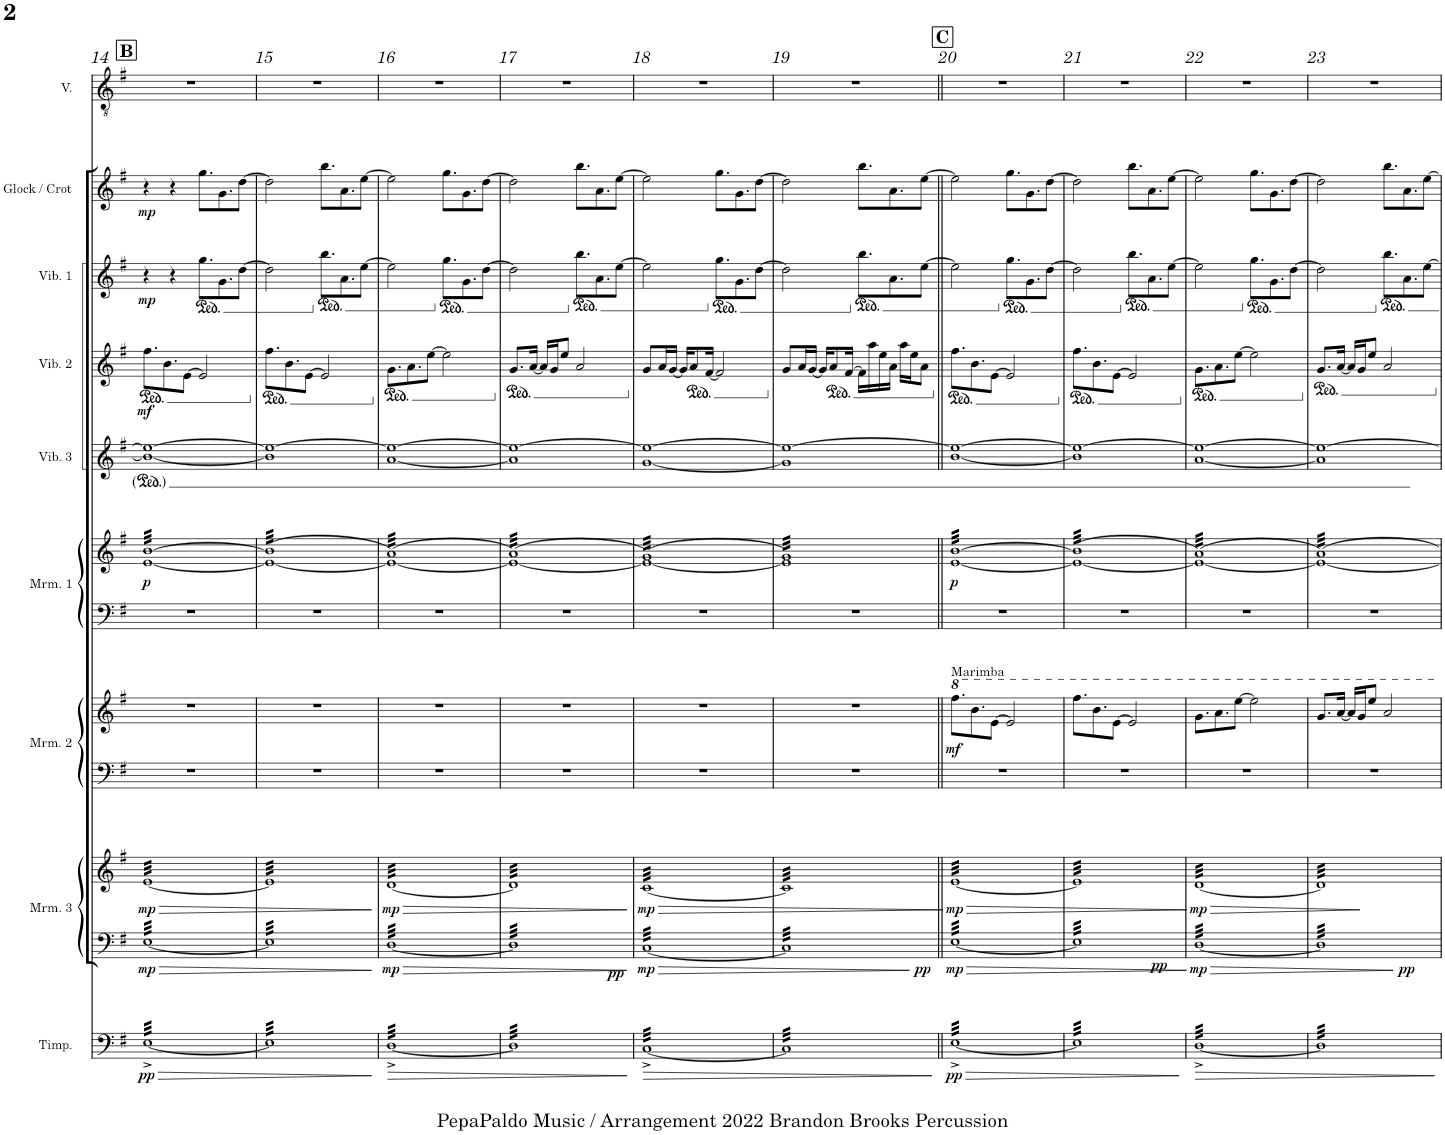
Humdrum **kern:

**kern	**dynam	**kern	**kern	**dynam	**kern	**kern	**dynam	**kern	**kern	**dynam	**kern	**kern	**dynam	**kern	**dynam	**kern	**dynam	**kern
*part9	*part9	*part8	*part8	*part8	*part7	*part7	*part7	*part6	*part6	*part6	*part5	*part4	*part4	*part3	*part3	*part2	*part2	*part1
*staff12	*staff12	*staff11	*staff10	*staff10/11	*staff9	*staff8	*staff8/9	*staff7	*staff6	*staff6/7	*staff5	*staff4	*staff4	*staff3	*staff3	*staff2	*staff2	*staff1
*I"Timpani	*	*I"Marimba 3	*	*	*I"Marimba 2	*	*	*I"Marimba 1	*	*	*I"Vibraphone 3	*I"Vibraphone 2	*	*I"Vibraphone 1	*	*I"Glock / Crot	*	*I"Voice
*I'Timp.	*	*I'Mrm. 3	*	*	*I'Mrm. 2	*	*	*I'Mrm. 1	*	*	*I'Vib. 3	*I'Vib. 2	*	*I'Vib. 1	*	*I'Glock / Crot	*	*I'V.
!!LO:PB:g=z
*clefF4	*	*clefF4	*clefG2	*	*clefF4	*clefG2	*	*clefF4	*clefG2	*	*clefG2	*clefG2	*	*clefG2	*	*clefG2	*	*clefGv2
*	*	*	*	*	*	*	*	*	*	*	*	*	*	*	*	*Trd-14c-24	*	*
*k[f#]	*	*k[f#]	*k[f#]	*	*k[f#]	*k[f#]	*	*k[f#]	*k[f#]	*	*k[f#]	*k[f#]	*	*k[f#]	*	*k[f#]	*	*k[f#]
*M4/4	*	*M4/4	*M4/4	*	*M4/4	*M4/4	*	*M4/4	*M4/4	*	*M4/4	*M4/4	*	*M4/4	*	*M4/4	*	*M4/4
!!LO:REH:place=s1:a:B:cj:fs=14:t=B
=14	=14	=14	=14	=14	=14	=14	=14	=14	=14	=14	=14	=14	=14	=14	=14	=14	=14	=14
!	!LO:HP:b	!	!	!LO:HP:b	!	!	!	!	!	!	!	!	!	!	!	!	!	!
*	*	*	*	*	*	*	*	*	*	*	*	*ped	*	*	*	*	*	*
!	!LO:DY:n=1:b	!	!	!LO:DY:n=1:b=2	!	!	!	!	!	!	!	!	!	!	!	!	!	!
!	!	!	!	!LO:DY:n=2:b	!	!	!	!	!	!LO:DY:b	!	!	!LO:DY:b	!	!LO:DY:b	!	!LO:DY:b	!
*tremolo	*	*	*	*	*	*	*	*	*	*	*	*	*	*	*	*	*	*
*	*	*tremolo	*	*	*	*	*	*	*	*	*	*	*	*	*	*	*	*
*	*	*	*tremolo	*	*	*	*	*	*	*	*	*	*	*	*	*	*	*
*	*	*	*	*	*	*	*	*	*tremolo	*	*	*	*	*	*	*	*	*
[32E^LLL	> pp	[32ELLL	[32eLLL	> mp mp	1r	1r	.	1r	[32e [32bLLL	p	1b_ 1ee_	8.ff#\L	mf	4r	mp	4r	mp	1r
32E^	.	32E	32e	.	.	.	.	.	32e 32b	.	.	.	.	.	.	.	.	.
32E^	.	32E	32e	.	.	.	.	.	32e 32b	.	.	.	.	.	.	.	.	.
32E^	.	32E	32e	.	.	.	.	.	32e 32b	.	.	.	.	.	.	.	.	.
32E^	.	32E	32e	.	.	.	.	.	32e 32b	.	.	.	.	.	.	.	.	.
32E^	.	32E	32e	.	.	.	.	.	32e 32b	.	.	.	.	.	.	.	.	.
32E^	.	32E	32e	.	.	.	.	.	32e 32b	.	.	8.b\	.	.	.	.	.	.
32E^	.	32E	32e	.	.	.	.	.	32e 32b	.	.	.	.	.	.	.	.	.
32E^	.	32E	32e	.	.	.	.	.	32e 32b	.	.	.	.	4r	.	4r	.	.
32E^	.	32E	32e	.	.	.	.	.	32e 32b	.	.	.	.	.	.	.	.	.
32E^	.	32E	32e	.	.	.	.	.	32e 32b	.	.	.	.	.	.	.	.	.
32E^	.	32E	32e	.	.	.	.	.	32e 32b	.	.	.	.	.	.	.	.	.
32E^	.	32E	32e	.	.	.	.	.	32e 32b	.	.	[8e\J	.	.	.	.	.	.
32E^	.	32E	32e	.	.	.	.	.	32e 32b	.	.	.	.	.	.	.	.	.
32E^	.	32E	32e	.	.	.	.	.	32e 32b	.	.	.	.	.	.	.	.	.
32E^	.	32E	32e	.	.	.	.	.	32e 32b	.	.	.	.	.	.	.	.	.
*	*	*	*	*	*	*	*	*	*	*	*	*	*	*ped	*	*	*	*
32E^	.	32E	32e	.	.	.	.	.	32e 32b	.	.	2e/]	.	8.gg\L	.	8.gg\L	.	.
32E^	.	32E	32e	.	.	.	.	.	32e 32b	.	.	.	.	.	.	.	.	.
32E^	.	32E	32e	.	.	.	.	.	32e 32b	.	.	.	.	.	.	.	.	.
32E^	.	32E	32e	.	.	.	.	.	32e 32b	.	.	.	.	.	.	.	.	.
32E^	.	32E	32e	.	.	.	.	.	32e 32b	.	.	.	.	.	.	.	.	.
32E^	.	32E	32e	.	.	.	.	.	32e 32b	.	.	.	.	.	.	.	.	.
32E^	.	32E	32e	.	.	.	.	.	32e 32b	.	.	.	.	8.g\	.	8.g\	.	.
32E^	.	32E	32e	.	.	.	.	.	32e 32b	.	.	.	.	.	.	.	.	.
32E^	.	32E	32e	.	.	.	.	.	32e 32b	.	.	.	.	.	.	.	.	.
32E^	.	32E	32e	.	.	.	.	.	32e 32b	.	.	.	.	.	.	.	.	.
32E^	.	32E	32e	.	.	.	.	.	32e 32b	.	.	.	.	.	.	.	.	.
32E^	.	32E	32e	.	.	.	.	.	32e 32b	.	.	.	.	.	.	.	.	.
32E^	.	32E	32e	.	.	.	.	.	32e 32b	.	.	.	.	[8dd\J	.	[8dd\J	.	.
32E^	.	32E	32e	.	.	.	.	.	32e 32b	.	.	.	.	.	.	.	.	.
32E^	.	32E	32e	.	.	.	.	.	32e 32b	.	.	.	.	.	.	.	.	.
32E^JJJ	.	32EJJJ	32eJJJ	.	.	.	.	.	32e 32bJJJ	.	.	.	.	.	.	.	.	.
=15	=15	=15	=15	=15	=15	=15	=15	=15	=15	=15	=15	=15	=15	=15	=15	=15	=15	=15
*	*	*	*	*	*	*	*	*	*	*	*	*Xped	*	*	*	*	*	*
*	*	*	*	*	*	*	*	*	*	*	*	*ped	*	*	*	*	*	*
32E]LLL	.	32E]LLL	32e]LLL	.	1r	1r	.	1r	(>32e 32b]LLL	.	1b] 1ee_	8.ff#\L	.	2dd\]	.	2dd\]	.	1r
32E	.	32E	32e	.	.	.	.	.	(>32e 32b	.	.	.	.	.	.	.	.	.
32E	.	32E	32e	.	.	.	.	.	(>32e 32b	.	.	.	.	.	.	.	.	.
32E	.	32E	32e	.	.	.	.	.	(>32e 32b	.	.	.	.	.	.	.	.	.
32E	.	32E	32e	.	.	.	.	.	(>32e 32b	.	.	.	.	.	.	.	.	.
32E	.	32E	32e	.	.	.	.	.	(>32e 32b	.	.	.	.	.	.	.	.	.
32E	.	32E	32e	.	.	.	.	.	(>32e 32b	.	.	8.b\	.	.	.	.	.	.
32E	.	32E	32e	.	.	.	.	.	(>32e 32b	.	.	.	.	.	.	.	.	.
32E	.	32E	32e	.	.	.	.	.	(>32e 32b	.	.	.	.	.	.	.	.	.
32E	.	32E	32e	.	.	.	.	.	(>32e 32b	.	.	.	.	.	.	.	.	.
32E	.	32E	32e	.	.	.	.	.	(>32e 32b	.	.	.	.	.	.	.	.	.
32E	.	32E	32e	.	.	.	.	.	(>32e 32b	.	.	.	.	.	.	.	.	.
32E	.	32E	32e	.	.	.	.	.	(>32e 32b	.	.	[8e\J	.	.	.	.	.	.
32E	.	32E	32e	.	.	.	.	.	(>32e 32b	.	.	.	.	.	.	.	.	.
32E	.	32E	32e	.	.	.	.	.	(>32e 32b	.	.	.	.	.	.	.	.	.
32E	.	32E	32e	.	.	.	.	.	(>32e 32b	.	.	.	.	.	.	.	.	.
*	*	*	*	*	*	*	*	*	*	*	*	*	*	*Xped	*	*	*	*
*	*	*	*	*	*	*	*	*	*	*	*	*	*	*ped	*	*	*	*
32E	.	32E	32e	.	.	.	.	.	(>32e 32b	.	.	2e/]	.	8.bb\L	.	8.bb\L	.	.
32E	.	32E	32e	.	.	.	.	.	(>32e 32b	.	.	.	.	.	.	.	.	.
32E	.	32E	32e	.	.	.	.	.	(>32e 32b	.	.	.	.	.	.	.	.	.
32E	.	32E	32e	.	.	.	.	.	(>32e 32b	.	.	.	.	.	.	.	.	.
32E	.	32E	32e	.	.	.	.	.	(>32e 32b	.	.	.	.	.	.	.	.	.
32E	.	32E	32e	.	.	.	.	.	(>32e 32b	.	.	.	.	.	.	.	.	.
32E	.	32E	32e	.	.	.	.	.	(>32e 32b	.	.	.	.	8.a\	.	8.a\	.	.
32E	.	32E	32e	.	.	.	.	.	(>32e 32b	.	.	.	.	.	.	.	.	.
32E	.	32E	32e	.	.	.	.	.	(>32e 32b	.	.	.	.	.	.	.	.	.
32E	.	32E	32e	.	.	.	.	.	(>32e 32b	.	.	.	.	.	.	.	.	.
32E	.	32E	32e	.	.	.	.	.	(>32e 32b	.	.	.	.	.	.	.	.	.
32E	.	32E	32e	.	.	.	.	.	(>32e 32b	.	.	.	.	.	.	.	.	.
32E	.	32E	32e	.	.	.	.	.	(>32e 32b	.	.	.	.	[8ee\J	.	[8ee\J	.	.
32E	.	32E	32e	.	.	.	.	.	(>32e 32b	.	.	.	.	.	.	.	.	.
32E	.	32E	32e	.	.	.	.	.	(>32e 32b	.	.	.	.	.	.	.	.	.
32EJJJ	.	32EJJJ	32eJJJ	.	.	.	.	.	32e 32bJJJ	.	.	.	.	.	.	.	.	.
.	]	.	.	]	.	.	.	.	.	.	.	.	.	.	.	.	.	.
=16	=16	=16	=16	=16	=16	=16	=16	=16	=16	=16	=16	=16	=16	=16	=16	=16	=16	=16
!	!LO:HP:b	!	!	!LO:HP:b	!	!	!	!	!	!	!	!	!	!	!	!	!	!
*	*	*	*	*	*	*	*	*	*	*	*	*Xped	*	*	*	*	*	*
*	*	*	*	*	*	*	*	*	*	*	*	*ped	*	*	*	*	*	*
!	!	!	!	!LO:DY:n=1:b=2	!	!	!	!	!	!	!	!	!	!	!	!	!	!
!	!	!	!	!LO:DY:n=2:b	!	!	!	!	!	!	!	!	!	!	!	!	!	!
[32D^LLL	>	[32DLLL	[32dLLL	> mp mp	1r	1r	.	1r	(>32e 32a)LLL	.	[1a 1ee_	8.g\L	.	2ee\]	.	2ee\]	.	1r
32D^	.	32D	32d	.	.	.	.	.	(>32e 32a)	.	.	.	.	.	.	.	.	.
32D^	.	32D	32d	.	.	.	.	.	(>32e 32a)	.	.	.	.	.	.	.	.	.
32D^	.	32D	32d	.	.	.	.	.	(>32e 32a)	.	.	.	.	.	.	.	.	.
32D^	.	32D	32d	.	.	.	.	.	(>32e 32a)	.	.	.	.	.	.	.	.	.
32D^	.	32D	32d	.	.	.	.	.	(>32e 32a)	.	.	.	.	.	.	.	.	.
32D^	.	32D	32d	.	.	.	.	.	(>32e 32a)	.	.	8.a\	.	.	.	.	.	.
32D^	.	32D	32d	.	.	.	.	.	(>32e 32a)	.	.	.	.	.	.	.	.	.
32D^	.	32D	32d	.	.	.	.	.	(>32e 32a)	.	.	.	.	.	.	.	.	.
32D^	.	32D	32d	.	.	.	.	.	(>32e 32a)	.	.	.	.	.	.	.	.	.
32D^	.	32D	32d	.	.	.	.	.	(>32e 32a)	.	.	.	.	.	.	.	.	.
32D^	.	32D	32d	.	.	.	.	.	(>32e 32a)	.	.	.	.	.	.	.	.	.
32D^	.	32D	32d	.	.	.	.	.	(>32e 32a)	.	.	[8ee\J	.	.	.	.	.	.
32D^	.	32D	32d	.	.	.	.	.	(>32e 32a)	.	.	.	.	.	.	.	.	.
32D^	.	32D	32d	.	.	.	.	.	(>32e 32a)	.	.	.	.	.	.	.	.	.
32D^	.	32D	32d	.	.	.	.	.	(>32e 32a)	.	.	.	.	.	.	.	.	.
*	*	*	*	*	*	*	*	*	*	*	*	*	*	*Xped	*	*	*	*
*	*	*	*	*	*	*	*	*	*	*	*	*	*	*ped	*	*	*	*
32D^	.	32D	32d	.	.	.	.	.	(>32e 32a)	.	.	2ee\]	.	8.gg\L	.	8.gg\L	.	.
32D^	.	32D	32d	.	.	.	.	.	(>32e 32a)	.	.	.	.	.	.	.	.	.
32D^	.	32D	32d	.	.	.	.	.	(>32e 32a)	.	.	.	.	.	.	.	.	.
32D^	.	32D	32d	.	.	.	.	.	(>32e 32a)	.	.	.	.	.	.	.	.	.
32D^	.	32D	32d	.	.	.	.	.	(>32e 32a)	.	.	.	.	.	.	.	.	.
32D^	.	32D	32d	.	.	.	.	.	(>32e 32a)	.	.	.	.	.	.	.	.	.
32D^	.	32D	32d	.	.	.	.	.	(>32e 32a)	.	.	.	.	8.g\	.	8.g\	.	.
32D^	.	32D	32d	.	.	.	.	.	(>32e 32a)	.	.	.	.	.	.	.	.	.
32D^	.	32D	32d	.	.	.	.	.	(>32e 32a)	.	.	.	.	.	.	.	.	.
32D^	.	32D	32d	.	.	.	.	.	(>32e 32a)	.	.	.	.	.	.	.	.	.
32D^	.	32D	32d	.	.	.	.	.	(>32e 32a)	.	.	.	.	.	.	.	.	.
32D^	.	32D	32d	.	.	.	.	.	(>32e 32a)	.	.	.	.	.	.	.	.	.
32D^	.	32D	32d	.	.	.	.	.	(>32e 32a)	.	.	.	.	[8dd\J	.	[8dd\J	.	.
32D^	.	32D	32d	.	.	.	.	.	(>32e 32a)	.	.	.	.	.	.	.	.	.
32D^	.	32D	32d	.	.	.	.	.	(>32e 32a)	.	.	.	.	.	.	.	.	.
32D^JJJ	.	32DJJJ	32dJJJ	.	.	.	.	.	32e 32a)JJJ	.	.	.	.	.	.	.	.	.
=17	=17	=17	=17	=17	=17	=17	=17	=17	=17	=17	=17	=17	=17	=17	=17	=17	=17	=17
*	*	*	*	*	*	*	*	*	*	*	*	*Xped	*	*	*	*	*	*
*	*	*	*	*	*	*	*	*	*	*	*	*ped	*	*	*	*	*	*
!	!	!	!	!LO:DY:b=2	!	!	!	!	!	!	!	!	!	!	!	!	!	!
32D]LLL	.	32D]LLL	32d]LLL	pp	1r	1r	.	1r	(>32e 32a)LLL	.	1a] 1ee_	8.g/L	.	2dd\]	.	2dd\]	.	1r
32D	.	32D	32d	.	.	.	.	.	(>32e 32a)	.	.	.	.	.	.	.	.	.
32D	.	32D	32d	.	.	.	.	.	(>32e 32a)	.	.	.	.	.	.	.	.	.
32D	.	32D	32d	.	.	.	.	.	(>32e 32a)	.	.	.	.	.	.	.	.	.
32D	.	32D	32d	.	.	.	.	.	(>32e 32a)	.	.	.	.	.	.	.	.	.
32D	.	32D	32d	.	.	.	.	.	(>32e 32a)	.	.	.	.	.	.	.	.	.
32D	.	32D	32d	.	.	.	.	.	(>32e 32a)	.	.	[16a/Jk	.	.	.	.	.	.
32D	.	32D	32d	.	.	.	.	.	(>32e 32a)	.	.	.	.	.	.	.	.	.
32D	.	32D	32d	.	.	.	.	.	(>32e 32a)	.	.	16a/LL]	.	.	.	.	.	.
32D	.	32D	32d	.	.	.	.	.	(>32e 32a)	.	.	.	.	.	.	.	.	.
32D	.	32D	32d	.	.	.	.	.	(>32e 32a)	.	.	16g/J	.	.	.	.	.	.
32D	.	32D	32d	.	.	.	.	.	(>32e 32a)	.	.	.	.	.	.	.	.	.
32D	.	32D	32d	.	.	.	.	.	(>32e 32a)	.	.	8ee/J	.	.	.	.	.	.
32D	.	32D	32d	.	.	.	.	.	(>32e 32a)	.	.	.	.	.	.	.	.	.
32D	.	32D	32d	.	.	.	.	.	(>32e 32a)	.	.	.	.	.	.	.	.	.
32D	.	32D	32d	.	.	.	.	.	(>32e 32a)	.	.	.	.	.	.	.	.	.
*	*	*	*	*	*	*	*	*	*	*	*	*	*	*Xped	*	*	*	*
*	*	*	*	*	*	*	*	*	*	*	*	*	*	*ped	*	*	*	*
32D	.	32D	32d	.	.	.	.	.	(>32e 32a)	.	.	2a/	.	8.bb\L	.	8.bb\L	.	.
32D	.	32D	32d	.	.	.	.	.	(>32e 32a)	.	.	.	.	.	.	.	.	.
32D	.	32D	32d	.	.	.	.	.	(>32e 32a)	.	.	.	.	.	.	.	.	.
32D	.	32D	32d	.	.	.	.	.	(>32e 32a)	.	.	.	.	.	.	.	.	.
32D	.	32D	32d	.	.	.	.	.	(>32e 32a)	.	.	.	.	.	.	.	.	.
32D	.	32D	32d	.	.	.	.	.	(>32e 32a)	.	.	.	.	.	.	.	.	.
32D	.	32D	32d	.	.	.	.	.	(>32e 32a)	.	.	.	.	8.a\	.	8.a\	.	.
32D	.	32D	32d	.	.	.	.	.	(>32e 32a)	.	.	.	.	.	.	.	.	.
32D	.	32D	32d	.	.	.	.	.	(>32e 32a)	.	.	.	.	.	.	.	.	.
32D	.	32D	32d	.	.	.	.	.	(>32e 32a)	.	.	.	.	.	.	.	.	.
32D	.	32D	32d	.	.	.	.	.	(>32e 32a)	.	.	.	.	.	.	.	.	.
32D	.	32D	32d	.	.	.	.	.	(>32e 32a)	.	.	.	.	.	.	.	.	.
32D	.	32D	32d	.	.	.	.	.	(>32e 32a)	.	.	.	.	[8ee\J	.	[8ee\J	.	.
32D	.	32D	32d	.	.	.	.	.	(>32e 32a)	.	.	.	.	.	.	.	.	.
32D	.	32D	32d	.	.	.	.	.	(>32e 32a)	.	.	.	.	.	.	.	.	.
32DJJJ	.	32DJJJ	32dJJJ	.	.	.	.	.	32e 32a)JJJ	.	.	.	.	.	.	.	.	.
.	]	.	.	]	.	.	.	.	.	.	.	.	.	.	.	.	.	.
=18	=18	=18	=18	=18	=18	=18	=18	=18	=18	=18	=18	=18	=18	=18	=18	=18	=18	=18
!	!LO:HP:b	!	!	!LO:HP:b	!	!	!	!	!	!	!	!	!	!	!	!	!	!
*	*	*	*	*	*	*	*	*	*	*	*	*Xped	*	*	*	*	*	*
!	!	!	!	!LO:DY:n=1:b=2	!	!	!	!	!	!	!	!	!	!	!	!	!	!
!	!	!	!	!LO:DY:n=2:b	!	!	!	!	!	!	!	!	!	!	!	!	!	!
[32C^LLL	>	[32CLLL	[32cLLL	> mp mp	1r	1r	.	1r	(>32e 32g)LLL	.	[1g 1ee_	8g/L	.	2ee\]	.	2ee\]	.	1r
32C^	.	32C	32c	.	.	.	.	.	(>32e 32g)	.	.	.	.	.	.	.	.	.
32C^	.	32C	32c	.	.	.	.	.	(>32e 32g)	.	.	.	.	.	.	.	.	.
32C^	.	32C	32c	.	.	.	.	.	(>32e 32g)	.	.	.	.	.	.	.	.	.
32C^	.	32C	32c	.	.	.	.	.	(>32e 32g)	.	.	16a/L	.	.	.	.	.	.
32C^	.	32C	32c	.	.	.	.	.	(>32e 32g)	.	.	.	.	.	.	.	.	.
32C^	.	32C	32c	.	.	.	.	.	(>32e 32g)	.	.	[16g/JJ	.	.	.	.	.	.
32C^	.	32C	32c	.	.	.	.	.	(>32e 32g)	.	.	.	.	.	.	.	.	.
32C^	.	32C	32c	.	.	.	.	.	(>32e 32g)	.	.	16g/KL]	.	.	.	.	.	.
32C^	.	32C	32c	.	.	.	.	.	(>32e 32g)	.	.	.	.	.	.	.	.	.
*	*	*	*	*	*	*	*	*	*	*	*	*ped	*	*	*	*	*	*
32C^	.	32C	32c	.	.	.	.	.	(>32e 32g)	.	.	8a/	.	.	.	.	.	.
32C^	.	32C	32c	.	.	.	.	.	(>32e 32g)	.	.	.	.	.	.	.	.	.
32C^	.	32C	32c	.	.	.	.	.	(>32e 32g)	.	.	.	.	.	.	.	.	.
32C^	.	32C	32c	.	.	.	.	.	(>32e 32g)	.	.	.	.	.	.	.	.	.
32C^	.	32C	32c	.	.	.	.	.	(>32e 32g)	.	.	[16f#/Jk	.	.	.	.	.	.
32C^	.	32C	32c	.	.	.	.	.	(>32e 32g)	.	.	.	.	.	.	.	.	.
*	*	*	*	*	*	*	*	*	*	*	*	*	*	*Xped	*	*	*	*
*	*	*	*	*	*	*	*	*	*	*	*	*	*	*ped	*	*	*	*
32C^	.	32C	32c	.	.	.	.	.	(>32e 32g)	.	.	2f#/]	.	8.gg\L	.	8.gg\L	.	.
32C^	.	32C	32c	.	.	.	.	.	(>32e 32g)	.	.	.	.	.	.	.	.	.
32C^	.	32C	32c	.	.	.	.	.	(>32e 32g)	.	.	.	.	.	.	.	.	.
32C^	.	32C	32c	.	.	.	.	.	(>32e 32g)	.	.	.	.	.	.	.	.	.
32C^	.	32C	32c	.	.	.	.	.	(>32e 32g)	.	.	.	.	.	.	.	.	.
32C^	.	32C	32c	.	.	.	.	.	(>32e 32g)	.	.	.	.	.	.	.	.	.
32C^	.	32C	32c	.	.	.	.	.	(>32e 32g)	.	.	.	.	8.g\	.	8.g\	.	.
32C^	.	32C	32c	.	.	.	.	.	(>32e 32g)	.	.	.	.	.	.	.	.	.
32C^	.	32C	32c	.	.	.	.	.	(>32e 32g)	.	.	.	.	.	.	.	.	.
32C^	.	32C	32c	.	.	.	.	.	(>32e 32g)	.	.	.	.	.	.	.	.	.
32C^	.	32C	32c	.	.	.	.	.	(>32e 32g)	.	.	.	.	.	.	.	.	.
32C^	.	32C	32c	.	.	.	.	.	(>32e 32g)	.	.	.	.	.	.	.	.	.
32C^	.	32C	32c	.	.	.	.	.	(>32e 32g)	.	.	.	.	[8dd\J	.	[8dd\J	.	.
32C^	.	32C	32c	.	.	.	.	.	(>32e 32g)	.	.	.	.	.	.	.	.	.
32C^	.	32C	32c	.	.	.	.	.	(>32e 32g)	.	.	.	.	.	.	.	.	.
32C^JJJ	.	32CJJJ	32cJJJ	.	.	.	.	.	32e 32g)JJJ	.	.	.	.	.	.	.	.	.
=19	=19	=19	=19	=19	=19	=19	=19	=19	=19	=19	=19	=19	=19	=19	=19	=19	=19	=19
*	*	*	*	*	*	*	*	*	*	*	*	*Xped	*	*	*	*	*	*
!	!	!	!	!LO:DY:b=2	!	!	!	!	!	!	!	!	!	!	!	!	!	!
32C]LLL	.	32C]LLL	32c]LLL	pp	1r	1r	.	1r	32e] 32g)LLL	.	1g] 1ee_	8g/L	.	2dd\]	.	2dd\]	.	1r
32C	.	32C	32c	.	.	.	.	.	32e 32g)	.	.	.	.	.	.	.	.	.
32C	.	32C	32c	.	.	.	.	.	32e 32g)	.	.	.	.	.	.	.	.	.
32C	.	32C	32c	.	.	.	.	.	32e 32g)	.	.	.	.	.	.	.	.	.
32C	.	32C	32c	.	.	.	.	.	32e 32g)	.	.	16a/L	.	.	.	.	.	.
32C	.	32C	32c	.	.	.	.	.	32e 32g)	.	.	.	.	.	.	.	.	.
32C	.	32C	32c	.	.	.	.	.	32e 32g)	.	.	[16g/JJ	.	.	.	.	.	.
32C	.	32C	32c	.	.	.	.	.	32e 32g)	.	.	.	.	.	.	.	.	.
32C	.	32C	32c	.	.	.	.	.	32e 32g)	.	.	16g/KL]	.	.	.	.	.	.
32C	.	32C	32c	.	.	.	.	.	32e 32g)	.	.	.	.	.	.	.	.	.
*	*	*	*	*	*	*	*	*	*	*	*	*ped	*	*	*	*	*	*
32C	.	32C	32c	.	.	.	.	.	32e 32g)	.	.	8a/	.	.	.	.	.	.
32C	.	32C	32c	.	.	.	.	.	32e 32g)	.	.	.	.	.	.	.	.	.
32C	.	32C	32c	.	.	.	.	.	32e 32g)	.	.	.	.	.	.	.	.	.
32C	.	32C	32c	.	.	.	.	.	32e 32g)	.	.	.	.	.	.	.	.	.
32C	.	32C	32c	.	.	.	.	.	32e 32g)	.	.	[16f#/Jk	.	.	.	.	.	.
32C	.	32C	32c	.	.	.	.	.	32e 32g)	.	.	.	.	.	.	.	.	.
*	*	*	*	*	*	*	*	*	*	*	*	*	*	*Xped	*	*	*	*
*	*	*	*	*	*	*	*	*	*	*	*	*	*	*ped	*	*	*	*
32C	.	32C	32c	.	.	.	.	.	32e 32g)	.	.	16f#\LL]	.	8.bb\L	.	8.bb\L	.	.
32C	.	32C	32c	.	.	.	.	.	32e 32g)	.	.	.	.	.	.	.	.	.
32C	.	32C	32c	.	.	.	.	.	32e 32g)	.	.	16aa\	.	.	.	.	.	.
32C	.	32C	32c	.	.	.	.	.	32e 32g)	.	.	.	.	.	.	.	.	.
32C	.	32C	32c	.	.	.	.	.	32e 32g)	.	.	16ee\	.	.	.	.	.	.
32C	.	32C	32c	.	.	.	.	.	32e 32g)	.	.	.	.	.	.	.	.	.
32C	.	32C	32c	.	.	.	.	.	32e 32g)	.	.	16a\JJ	.	8.a\	.	8.a\	.	.
32C	.	32C	32c	.	.	.	.	.	32e 32g)	.	.	.	.	.	.	.	.	.
32C	.	32C	32c	.	.	.	.	.	32e 32g)	.	.	16aa\LL	.	.	.	.	.	.
32C	.	32C	32c	.	.	.	.	.	32e 32g)	.	.	.	.	.	.	.	.	.
32C	.	32C	32c	.	.	.	.	.	32e 32g)	.	.	16ee\J	.	.	.	.	.	.
32C	.	32C	32c	.	.	.	.	.	32e 32g)	.	.	.	.	.	.	.	.	.
32C	.	32C	32c	.	.	.	.	.	32e 32g)	.	.	8a\J	.	[8ee\J	.	[8ee\J	.	.
32C	.	32C	32c	.	.	.	.	.	32e 32g)	.	.	.	.	.	.	.	.	.
32C	.	32C	32c	.	.	.	.	.	32e 32g)	.	.	.	.	.	.	.	.	.
32CJJJ	.	32CJJJ	32cJJJ	.	.	.	.	.	32e 32g)JJJ	.	.	.	.	.	.	.	.	.
.	]	.	.	]	.	.	.	.	.	.	.	.	.	.	.	.	.	.
!!LO:REH:place=s1:a:B:cj:fs=14:t=C
=20||	=20||	=20||	=20||	=20||	=20||	=20||	=20||	=20||	=20||	=20||	=20||	=20||	=20||	=20||	=20||	=20||	=20||	=20||
!	!LO:HP:b	!	!	!LO:HP:b	!	!	!	!	!	!	!	!	!	!	!	!	!	!
*	*	*	*	*	*	*	*	*	*	*	*	*Xped	*	*	*	*	*	*
*	*	*	*	*	*	*	*	*	*	*	*	*ped	*	*	*	*	*	*
!	!	!	!	!	!	!LO:TX:a:t=Marimba	!	!	!	!	!	!	!	!	!	!	!	!
!	!LO:DY:n=1:b	!	!	!LO:DY:n=1:b=2	!	!	!	!	!	!	!	!	!	!	!	!	!	!
!	!	!	!	!LO:DY:n=2:b	!	!	!LO:DY:b	!	!	!LO:DY:b	!	!	!	!	!	!	!	!
[32E^LLL	> pp	[32ELLL	[32eLLL	> mp mp	1r	8.fff#\L	mf	1r	[32e [32bLLL	p	[1b 1ee_	8.ff#\L	.	2ee\]	.	2ee\]	.	1r
32E^	.	32E	32e	.	.	.	.	.	32e 32b	.	.	.	.	.	.	.	.	.
32E^	.	32E	32e	.	.	.	.	.	32e 32b	.	.	.	.	.	.	.	.	.
32E^	.	32E	32e	.	.	.	.	.	32e 32b	.	.	.	.	.	.	.	.	.
32E^	.	32E	32e	.	.	.	.	.	32e 32b	.	.	.	.	.	.	.	.	.
32E^	.	32E	32e	.	.	.	.	.	32e 32b	.	.	.	.	.	.	.	.	.
32E^	.	32E	32e	.	.	8.bb\	.	.	32e 32b	.	.	8.b\	.	.	.	.	.	.
32E^	.	32E	32e	.	.	.	.	.	32e 32b	.	.	.	.	.	.	.	.	.
32E^	.	32E	32e	.	.	.	.	.	32e 32b	.	.	.	.	.	.	.	.	.
32E^	.	32E	32e	.	.	.	.	.	32e 32b	.	.	.	.	.	.	.	.	.
32E^	.	32E	32e	.	.	.	.	.	32e 32b	.	.	.	.	.	.	.	.	.
32E^	.	32E	32e	.	.	.	.	.	32e 32b	.	.	.	.	.	.	.	.	.
32E^	.	32E	32e	.	.	[8ee\J	.	.	32e 32b	.	.	[8e\J	.	.	.	.	.	.
32E^	.	32E	32e	.	.	.	.	.	32e 32b	.	.	.	.	.	.	.	.	.
32E^	.	32E	32e	.	.	.	.	.	32e 32b	.	.	.	.	.	.	.	.	.
32E^	.	32E	32e	.	.	.	.	.	32e 32b	.	.	.	.	.	.	.	.	.
*	*	*	*	*	*	*	*	*	*	*	*	*	*	*Xped	*	*	*	*
*	*	*	*	*	*	*	*	*	*	*	*	*	*	*ped	*	*	*	*
32E^	.	32E	32e	.	.	2ee/]	.	.	32e 32b	.	.	2e/]	.	8.gg\L	.	8.gg\L	.	.
32E^	.	32E	32e	.	.	.	.	.	32e 32b	.	.	.	.	.	.	.	.	.
32E^	.	32E	32e	.	.	.	.	.	32e 32b	.	.	.	.	.	.	.	.	.
32E^	.	32E	32e	.	.	.	.	.	32e 32b	.	.	.	.	.	.	.	.	.
32E^	.	32E	32e	.	.	.	.	.	32e 32b	.	.	.	.	.	.	.	.	.
32E^	.	32E	32e	.	.	.	.	.	32e 32b	.	.	.	.	.	.	.	.	.
32E^	.	32E	32e	.	.	.	.	.	32e 32b	.	.	.	.	8.g\	.	8.g\	.	.
32E^	.	32E	32e	.	.	.	.	.	32e 32b	.	.	.	.	.	.	.	.	.
32E^	.	32E	32e	.	.	.	.	.	32e 32b	.	.	.	.	.	.	.	.	.
32E^	.	32E	32e	.	.	.	.	.	32e 32b	.	.	.	.	.	.	.	.	.
32E^	.	32E	32e	.	.	.	.	.	32e 32b	.	.	.	.	.	.	.	.	.
32E^	.	32E	32e	.	.	.	.	.	32e 32b	.	.	.	.	.	.	.	.	.
32E^	.	32E	32e	.	.	.	.	.	32e 32b	.	.	.	.	[8dd\J	.	[8dd\J	.	.
32E^	.	32E	32e	.	.	.	.	.	32e 32b	.	.	.	.	.	.	.	.	.
32E^	.	32E	32e	.	.	.	.	.	32e 32b	.	.	.	.	.	.	.	.	.
32E^JJJ	.	32EJJJ	32eJJJ	.	.	.	.	.	32e 32bJJJ	.	.	.	.	.	.	.	.	.
=21	=21	=21	=21	=21	=21	=21	=21	=21	=21	=21	=21	=21	=21	=21	=21	=21	=21	=21
*	*	*	*	*	*	*	*	*	*	*	*	*Xped	*	*	*	*	*	*
*	*	*	*	*	*	*	*	*	*	*	*	*ped	*	*	*	*	*	*
!	!	!	!	!LO:DY:b=2	!	!	!	!	!	!	!	!	!	!	!	!	!	!
32E]LLL	.	32E]LLL	32e]LLL	pp	1r	8.fff#\L	.	1r	(>32e 32b]LLL	.	1b] 1ee_	8.ff#\L	.	2dd\]	.	2dd\]	.	1r
32E	.	32E	32e	.	.	.	.	.	(>32e 32b	.	.	.	.	.	.	.	.	.
32E	.	32E	32e	.	.	.	.	.	(>32e 32b	.	.	.	.	.	.	.	.	.
32E	.	32E	32e	.	.	.	.	.	(>32e 32b	.	.	.	.	.	.	.	.	.
32E	.	32E	32e	.	.	.	.	.	(>32e 32b	.	.	.	.	.	.	.	.	.
32E	.	32E	32e	.	.	.	.	.	(>32e 32b	.	.	.	.	.	.	.	.	.
32E	.	32E	32e	.	.	8.bb\	.	.	(>32e 32b	.	.	8.b\	.	.	.	.	.	.
32E	.	32E	32e	.	.	.	.	.	(>32e 32b	.	.	.	.	.	.	.	.	.
32E	.	32E	32e	.	.	.	.	.	(>32e 32b	.	.	.	.	.	.	.	.	.
32E	.	32E	32e	.	.	.	.	.	(>32e 32b	.	.	.	.	.	.	.	.	.
32E	.	32E	32e	.	.	.	.	.	(>32e 32b	.	.	.	.	.	.	.	.	.
32E	.	32E	32e	.	.	.	.	.	(>32e 32b	.	.	.	.	.	.	.	.	.
32E	.	32E	32e	.	.	[8ee\J	.	.	(>32e 32b	.	.	[8e\J	.	.	.	.	.	.
32E	.	32E	32e	.	.	.	.	.	(>32e 32b	.	.	.	.	.	.	.	.	.
32E	.	32E	32e	.	.	.	.	.	(>32e 32b	.	.	.	.	.	.	.	.	.
32E	.	32E	32e	.	.	.	.	.	(>32e 32b	.	.	.	.	.	.	.	.	.
*	*	*	*	*	*	*	*	*	*	*	*	*	*	*Xped	*	*	*	*
*	*	*	*	*	*	*	*	*	*	*	*	*	*	*ped	*	*	*	*
32E	.	32E	32e	.	.	2ee/]	.	.	(>32e 32b	.	.	2e/]	.	8.bb\L	.	8.bb\L	.	.
32E	.	32E	32e	.	.	.	.	.	(>32e 32b	.	.	.	.	.	.	.	.	.
32E	.	32E	32e	.	.	.	.	.	(>32e 32b	.	.	.	.	.	.	.	.	.
32E	.	32E	32e	.	.	.	.	.	(>32e 32b	.	.	.	.	.	.	.	.	.
32E	.	32E	32e	.	.	.	.	.	(>32e 32b	.	.	.	.	.	.	.	.	.
32E	.	32E	32e	.	.	.	.	.	(>32e 32b	.	.	.	.	.	.	.	.	.
32E	.	32E	32e	.	.	.	.	.	(>32e 32b	.	.	.	.	8.a\	.	8.a\	.	.
32E	.	32E	32e	.	.	.	.	.	(>32e 32b	.	.	.	.	.	.	.	.	.
32E	.	32E	32e	.	.	.	.	.	(>32e 32b	.	.	.	.	.	.	.	.	.
32E	.	32E	32e	.	.	.	.	.	(>32e 32b	.	.	.	.	.	.	.	.	.
32E	.	32E	32e	.	.	.	.	.	(>32e 32b	.	.	.	.	.	.	.	.	.
32E	.	32E	32e	.	.	.	.	.	(>32e 32b	.	.	.	.	.	.	.	.	.
32E	.	32E	32e	.	.	.	.	.	(>32e 32b	.	.	.	.	[8ee\J	.	[8ee\J	.	.
32E	.	32E	32e	.	.	.	.	.	(>32e 32b	.	.	.	.	.	.	.	.	.
32E	.	32E	32e	.	.	.	.	.	(>32e 32b	.	.	.	.	.	.	.	.	.
32EJJJ	.	32EJJJ	32eJJJ	.	.	.	.	.	32e 32bJJJ	.	.	.	.	.	.	.	.	.
.	]	.	.	]	.	.	.	.	.	.	.	.	.	.	.	.	.	.
=22	=22	=22	=22	=22	=22	=22	=22	=22	=22	=22	=22	=22	=22	=22	=22	=22	=22	=22
!	!LO:HP:b	!	!	!LO:HP:b	!	!	!	!	!	!	!	!	!	!	!	!	!	!
*	*	*	*	*	*	*	*	*	*	*	*	*Xped	*	*	*	*	*	*
*	*	*	*	*	*	*	*	*	*	*	*	*ped	*	*	*	*	*	*
!	!	!	!	!LO:DY:n=1:b=2	!	!	!	!	!	!	!	!	!	!	!	!	!	!
!	!	!	!	!LO:DY:n=2:b	!	!	!	!	!	!	!	!	!	!	!	!	!	!
[32D^LLL	>	[32DLLL	[32dLLL	> mp mp	1r	8.gg\L	.	1r	(>32e 32a)LLL	.	[1a 1ee_	8.g\L	.	2ee\]	.	2ee\]	.	1r
32D^	.	32D	32d	.	.	.	.	.	(>32e 32a)	.	.	.	.	.	.	.	.	.
32D^	.	32D	32d	.	.	.	.	.	(>32e 32a)	.	.	.	.	.	.	.	.	.
32D^	.	32D	32d	.	.	.	.	.	(>32e 32a)	.	.	.	.	.	.	.	.	.
32D^	.	32D	32d	.	.	.	.	.	(>32e 32a)	.	.	.	.	.	.	.	.	.
32D^	.	32D	32d	.	.	.	.	.	(>32e 32a)	.	.	.	.	.	.	.	.	.
32D^	.	32D	32d	.	.	8.aa\	.	.	(>32e 32a)	.	.	8.a\	.	.	.	.	.	.
32D^	.	32D	32d	.	.	.	.	.	(>32e 32a)	.	.	.	.	.	.	.	.	.
32D^	.	32D	32d	.	.	.	.	.	(>32e 32a)	.	.	.	.	.	.	.	.	.
32D^	.	32D	32d	.	.	.	.	.	(>32e 32a)	.	.	.	.	.	.	.	.	.
32D^	.	32D	32d	.	.	.	.	.	(>32e 32a)	.	.	.	.	.	.	.	.	.
32D^	.	32D	32d	.	.	.	.	.	(>32e 32a)	.	.	.	.	.	.	.	.	.
32D^	.	32D	32d	.	.	[8eee\J	.	.	(>32e 32a)	.	.	[8ee\J	.	.	.	.	.	.
32D^	.	32D	32d	.	.	.	.	.	(>32e 32a)	.	.	.	.	.	.	.	.	.
32D^	.	32D	32d	.	.	.	.	.	(>32e 32a)	.	.	.	.	.	.	.	.	.
32D^	.	32D	32d	.	.	.	.	.	(>32e 32a)	.	.	.	.	.	.	.	.	.
*	*	*	*	*	*	*	*	*	*	*	*	*	*	*Xped	*	*	*	*
*	*	*	*	*	*	*	*	*	*	*	*	*	*	*ped	*	*	*	*
32D^	.	32D	32d	.	.	2eee\]	.	.	(>32e 32a)	.	.	2ee\]	.	8.gg\L	.	8.gg\L	.	.
32D^	.	32D	32d	.	.	.	.	.	(>32e 32a)	.	.	.	.	.	.	.	.	.
32D^	.	32D	32d	.	.	.	.	.	(>32e 32a)	.	.	.	.	.	.	.	.	.
32D^	.	32D	32d	.	.	.	.	.	(>32e 32a)	.	.	.	.	.	.	.	.	.
32D^	.	32D	32d	.	.	.	.	.	(>32e 32a)	.	.	.	.	.	.	.	.	.
32D^	.	32D	32d	.	.	.	.	.	(>32e 32a)	.	.	.	.	.	.	.	.	.
32D^	.	32D	32d	.	.	.	.	.	(>32e 32a)	.	.	.	.	8.g\	.	8.g\	.	.
32D^	.	32D	32d	.	.	.	.	.	(>32e 32a)	.	.	.	.	.	.	.	.	.
32D^	.	32D	32d	.	.	.	.	.	(>32e 32a)	.	.	.	.	.	.	.	.	.
32D^	.	32D	32d	.	.	.	.	.	(>32e 32a)	.	.	.	.	.	.	.	.	.
32D^	.	32D	32d	.	.	.	.	.	(>32e 32a)	.	.	.	.	.	.	.	.	.
32D^	.	32D	32d	.	.	.	.	.	(>32e 32a)	.	.	.	.	.	.	.	.	.
32D^	.	32D	32d	.	.	.	.	.	(>32e 32a)	.	.	.	.	[8dd\J	.	[8dd\J	.	.
32D^	.	32D	32d	.	.	.	.	.	(>32e 32a)	.	.	.	.	.	.	.	.	.
32D^	.	32D	32d	.	.	.	.	.	(>32e 32a)	.	.	.	.	.	.	.	.	.
32D^JJJ	.	32DJJJ	32dJJJ	.	.	.	.	.	32e 32a)JJJ	.	.	.	.	.	.	.	.	.
=23	=23	=23	=23	=23	=23	=23	=23	=23	=23	=23	=23	=23	=23	=23	=23	=23	=23	=23
*	*	*	*	*	*	*	*	*	*	*	*	*Xped	*	*	*	*	*	*
*	*	*	*	*	*	*	*	*	*	*	*	*ped	*	*	*	*	*	*
!	!	!	!	!LO:DY:b=2	!	!	!	!	!	!	!	!	!	!	!	!	!	!
32D]LLL	.	32D]LLL	32d]LLL	pp	1r	8.gg/L	.	1r	32e 32a)LLL	.	1a] 1ee_	8.g/L	.	2dd\]	.	2dd\]	.	1r
32D	.	32D	32d	.	.	.	.	.	32e 32a)	.	.	.	.	.	.	.	.	.
32D	.	32D	32d	.	.	.	.	.	32e 32a)	.	.	.	.	.	.	.	.	.
32D	.	32D	32d	.	.	.	.	.	32e 32a)	.	.	.	.	.	.	.	.	.
32D	.	32D	32d	.	.	.	.	.	32e 32a)	.	.	.	.	.	.	.	.	.
32D	.	32D	32d	.	.	.	.	.	32e 32a)	.	.	.	.	.	.	.	.	.
32D	.	32D	32d	.	.	[16aa/Jk	.	.	32e 32a)	.	.	[16a/Jk	.	.	.	.	.	.
32D	.	32D	32d	.	.	.	.	.	32e 32a)	.	.	.	.	.	.	.	.	.
32D	.	32D	32d	.	.	16aa/LL]	.	.	32e 32a)	.	.	16a/LL]	.	.	.	.	.	.
32D	.	32D	32d	.	.	.	.	.	32e 32a)	.	.	.	.	.	.	.	.	.
32D	.	32D	32d	.	.	16gg/J	.	.	32e 32a)	.	.	16g/J	.	.	.	.	.	.
32D	.	32D	32d	.	.	.	.	.	32e 32a)	.	.	.	.	.	.	.	.	.
32D	.	32D	32d	.	.	8eee/J	.	.	32e 32a)	.	.	8ee/J	.	.	.	.	.	.
32D	.	32D	32d	.	.	.	.	.	32e 32a)	.	.	.	.	.	.	.	.	.
32D	.	32D	32d	.	.	.	.	.	32e 32a)	.	.	.	.	.	.	.	.	.
32D	.	32D	32d	.	.	.	.	.	32e 32a)	.	.	.	.	.	.	.	.	.
*	*	*	*	*	*	*	*	*	*	*	*	*	*	*Xped	*	*	*	*
32D	.	32D	32d	.	.	2aa/	.	.	32e 32a)	.	.	2a/	.	8.bb\L	.	8.bb\L	.	.
32D	.	32D	32d	.	.	.	.	.	32e 32a)	.	.	.	.	.	.	.	.	.
32D	.	32D	32d	.	.	.	.	.	32e 32a)	.	.	.	.	.	.	.	.	.
32D	.	32D	32d	.	.	.	.	.	32e 32a)	.	.	.	.	.	.	.	.	.
32D	.	32D	32d	.	.	.	.	.	32e 32a)	.	.	.	.	.	.	.	.	.
32D	.	32D	32d	.	.	.	.	.	32e 32a)	.	.	.	.	.	.	.	.	.
32D	.	32D	32d	.	.	.	.	.	32e 32a)	.	.	.	.	8.a\	.	8.a\	.	.
32D	.	32D	32d	.	.	.	.	.	32e 32a)	.	.	.	.	.	.	.	.	.
32D	.	32D	32d	.	.	.	.	.	32e 32a)	.	.	.	.	.	.	.	.	.
32D	.	32D	32d	.	.	.	.	.	32e 32a)	.	.	.	.	.	.	.	.	.
32D	.	32D	32d	.	.	.	.	.	32e 32a)	.	.	.	.	.	.	.	.	.
32D	.	32D	32d	.	.	.	.	.	32e 32a)	.	.	.	.	.	.	.	.	.
32D	.	32D	32d	.	.	.	.	.	32e 32a)	.	.	.	.	[8ee\J	.	[8ee\J	.	.
32D	.	32D	32d	.	.	.	.	.	32e 32a)	.	.	.	.	.	.	.	.	.
32D	.	32D	32d	.	.	.	.	.	32e 32a)	.	.	.	.	.	.	.	.	.
32DJJJ	.	32DJJJ	32dJJJ	.	.	.	.	.	32e 32a)JJJ	.	.	.	.	.	.	.	.	.
*	*	*	*	*	*	*	*	*	*Xtremolo	*	*	*	*	*	*	*	*	*
*	*	*	*Xtremolo	*	*	*	*	*	*	*	*	*	*	*	*	*	*	*
*	*	*Xtremolo	*	*	*	*	*	*	*	*	*	*	*	*	*	*	*	*
*Xtremolo	*	*	*	*	*	*	*	*	*	*	*	*	*	*	*	*	*	*
.	]	.	.	]	.	.	.	.	.	.	.	.	.	.	.	.	.	.
*	*	*	*	*	*	*	*	*	*	*	*	*Xped	*	*	*	*	*	*
=	=	=	=	=	=	=	=	=	=	=	=	=	=	=	=	=	=	=
*-	*-	*-	*-	*-	*-	*-	*-	*-	*-	*-	*-	*-	*-	*-	*-	*-	*-	*-
